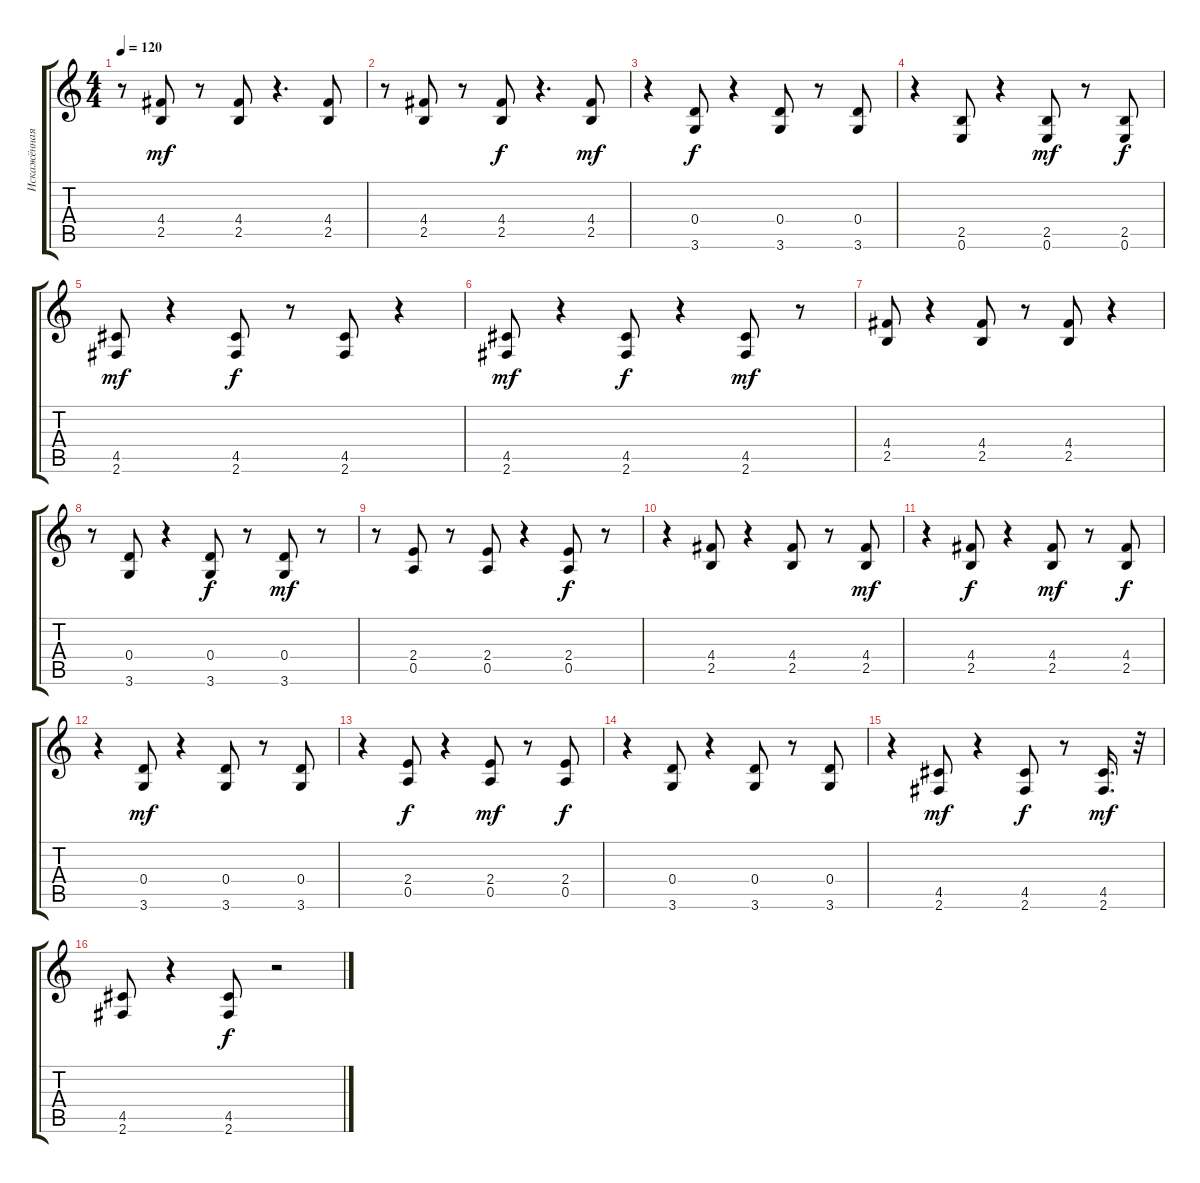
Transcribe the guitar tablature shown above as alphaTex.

\track ("Искажённая Гитара" "Искажённая") {instrument distortionguitar}
\staff {score tabs}
\tuning (E4 B3 G3 D3 A2 E2) {hide}
\ts (4 4)
\tempo 120
\clef g2
\ks c
r.8{dy f} (4.4 2.5).8{dy mf} r.8 (4.4 2.5).8 r.4{d} (4.4 2.5).8 |
r.8 (4.4 2.5).8 r.8 (4.4 2.5).8{dy f} r.4{d} (4.4 2.5).8{dy mf} |
r.4 (0.4 3.6).8{dy f} r.4 (0.4 3.6).8 r.8 (0.4 3.6).8 |
r.4 (2.5 0.6).8 r.4 (2.5 0.6).8{dy mf} r.8 (2.5 0.6).8{dy f} |
(4.5 2.6).8{dy mf} r.4 (4.5 2.6).8{dy f} r.8 (4.5 2.6).8 r.4 |
(4.5 2.6).8{dy mf} r.4 (4.5 2.6).8{dy f} r.4 (4.5 2.6).8{dy mf} r.8 |
(4.4 2.5).8 r.4 (4.4 2.5).8 r.8 (4.4 2.5).8 r.4 |
r.8 (0.4 3.6).8 r.4 (0.4 3.6).8{dy f} r.8 (0.4 3.6).8{dy mf} r.8 |
r.8 (2.4 0.5).8 r.8 (2.4 0.5).8 r.4 (2.4 0.5).8{dy f} r.8 |
r.4 (4.4 2.5).8 r.4 (4.4 2.5).8 r.8 (4.4 2.5).8{dy mf} |
r.4 (4.4 2.5).8{dy f} r.4 (4.4 2.5).8{dy mf} r.8 (4.4 2.5).8{dy f} |
r.4 (0.4 3.6).8{dy mf} r.4 (0.4 3.6).8 r.8 (0.4 3.6).8 |
r.4 (2.4 0.5).8{dy f} r.4 (2.4 0.5).8{dy mf} r.8 (2.4 0.5).8{dy f} |
r.4 (0.4 3.6).8 r.4 (0.4 3.6).8 r.8 (0.4 3.6).8 |
r.4 (4.5 2.6).8{dy mf} r.4 (4.5 2.6).8{dy f} r.8 (4.5 2.6).16{d dy mf} r.32 |
(4.5 2.6).8 r.4 (4.5 2.6).8{dy f} r.2
